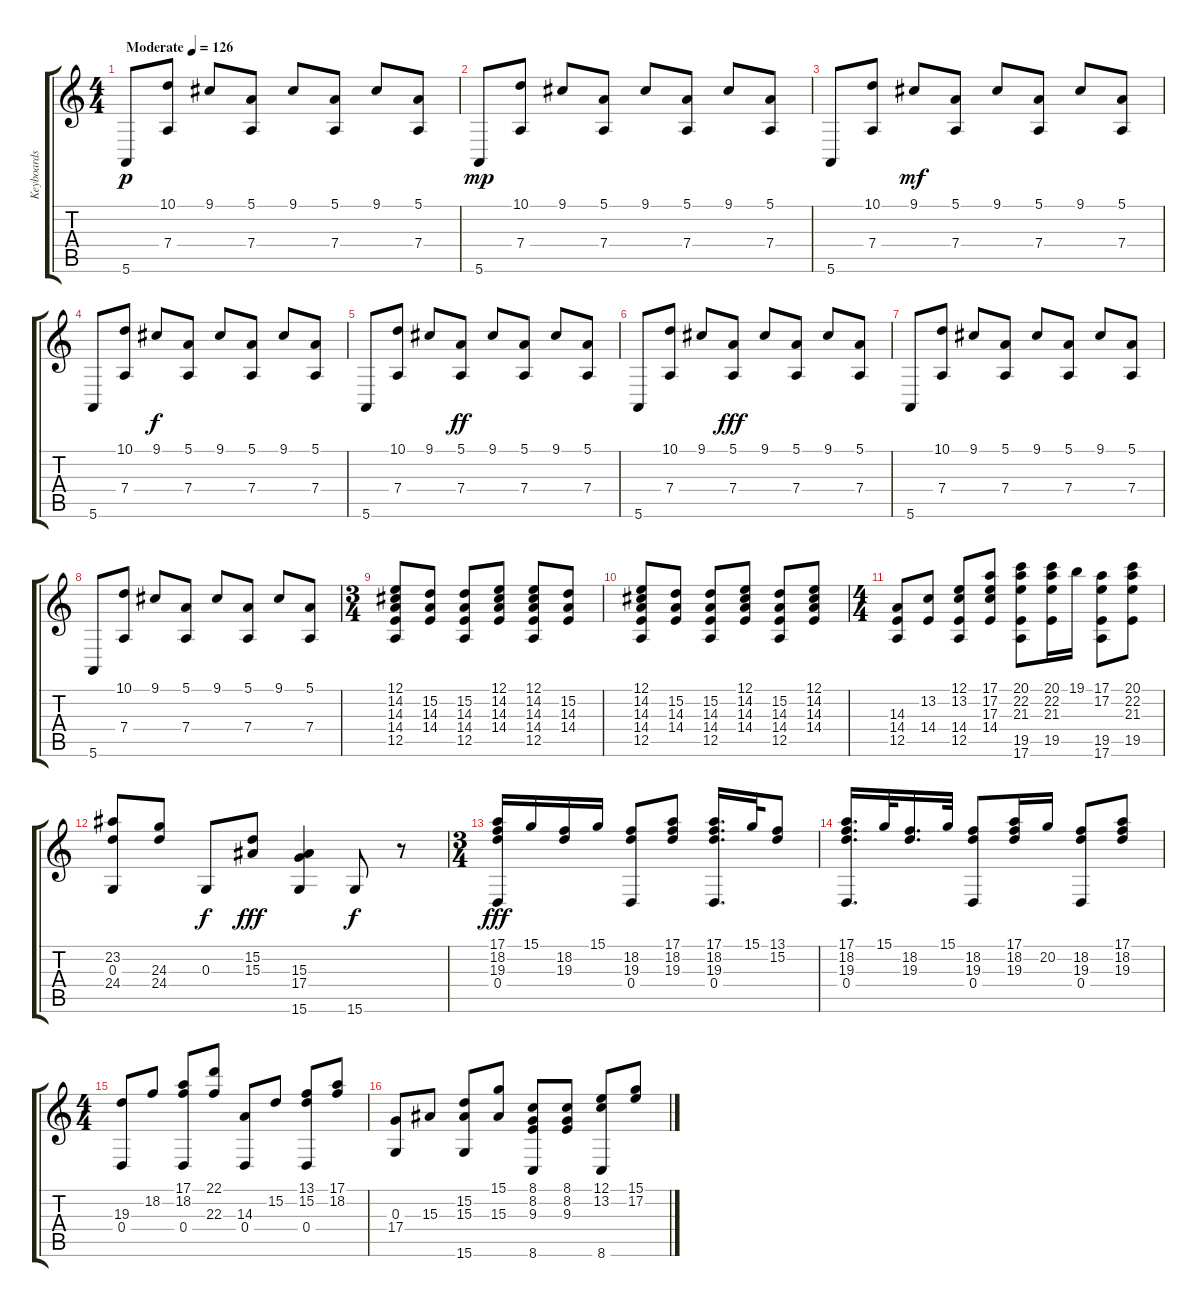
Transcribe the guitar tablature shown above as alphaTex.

\track ("Keyboards L" "Keyboards ") {instrument electricgrandpiano}
\staff {score tabs}
\tuning (E4 B3 G3 D3 A2 E2) {hide}
\ts (4 4)
\tempo (126 "Moderate")
\clef g2
\ks c
5.6.8{dy p instrument electricgrandpiano} (10.1 7.4).8 9.1.8 (5.1 7.4).8 9.1.8 (5.1 7.4).8 9.1.8 (5.1 7.4).8 |
5.6.8{dy mp} (10.1 7.4).8 9.1.8 (5.1 7.4).8 9.1.8 (5.1 7.4).8 9.1.8 (5.1 7.4).8 |
5.6.8 (10.1 7.4).8 9.1.8{dy mf} (5.1 7.4).8 9.1.8 (5.1 7.4).8 9.1.8 (5.1 7.4).8 |
5.6.8 (10.1 7.4).8 9.1.8{dy f} (5.1 7.4).8 9.1.8 (5.1 7.4).8 9.1.8 (5.1 7.4).8 |
5.6.8 (10.1 7.4).8 9.1.8 (5.1 7.4).8{dy ff} 9.1.8 (5.1 7.4).8 9.1.8 (5.1 7.4).8 |
5.6.8 (10.1 7.4).8 9.1.8 (5.1 7.4).8{dy fff} 9.1.8 (5.1 7.4).8 9.1.8 (5.1 7.4).8 |
5.6.8 (10.1 7.4).8 9.1.8 (5.1 7.4).8 9.1.8 (5.1 7.4).8 9.1.8 (5.1 7.4).8 |
5.6.8 (10.1 7.4).8 9.1.8 (5.1 7.4).8 9.1.8 (5.1 7.4).8 9.1.8 (5.1 7.4).8 |
\ts (3 4)
(12.1 14.2 14.3 14.4 12.5).8 (15.2 14.3 14.4).8 (15.2 14.3 14.4 12.5).8 (12.1 14.2 14.3 14.4).8 (12.1 14.2 14.3 14.4 12.5).8 (15.2 14.3 14.4).8 |
(12.1 14.2 14.3 14.4 12.5).8 (15.2 14.3 14.4).8 (15.2 14.3 14.4 12.5).8 (12.1 14.2 14.3 14.4).8 (15.2 14.3 14.4 12.5).8 (12.1 14.2 14.3 14.4).8 |
\ts (4 4)
(14.3 14.4 12.5).8 (13.2 14.4).8 (12.1 13.2 14.4 12.5).8 (17.1 17.2 17.3 14.4).8 (20.1 22.2 21.3 19.5 17.6).8 (20.1 22.2 21.3 19.5).16 19.1.16 (17.1 17.2 19.5 17.6).8 (20.1 22.2 21.3 19.5).8 |
(23.2 0.3 24.4).8 (24.3 24.4).8 0.3.8{dy f} (15.2 15.3).8{dy fff} (15.3 17.4 15.6).4 15.6.8{dy f} r.8 |
\ts (3 4)
(17.1 18.2 19.3 0.4).16{dy fff} 15.1.16 (18.2 19.3).16 15.1.16 (18.2 19.3 0.4).8 (17.1 18.2 19.3).8 (17.1 18.2 19.3 0.4).16{d} 15.1.32 (13.1 15.2).8 |
(17.1 18.2 19.3 0.4).16{d} 15.1.32 (18.2 19.3).16{d} 15.1.32 (18.2 19.3 0.4).8 (17.1 18.2 19.3).16 20.2.16 (18.2 19.3 0.4).8 (17.1 18.2 19.3).8 |
\ts (4 4)
(19.3 0.4).8 18.2.8 (17.1 18.2 0.4).8 (22.1 22.3).8 (14.3 0.4).8 15.2.8 (13.1 15.2 0.4).8 (17.1 18.2).8 |
(0.3 17.4).8 15.3.8 (15.2 15.3 15.6).8 (15.1 15.3).8 (8.1 8.2 9.3 8.6).8 (8.1 8.2 9.3).8 (12.1 13.2 8.6).8 (15.1 17.2).8
